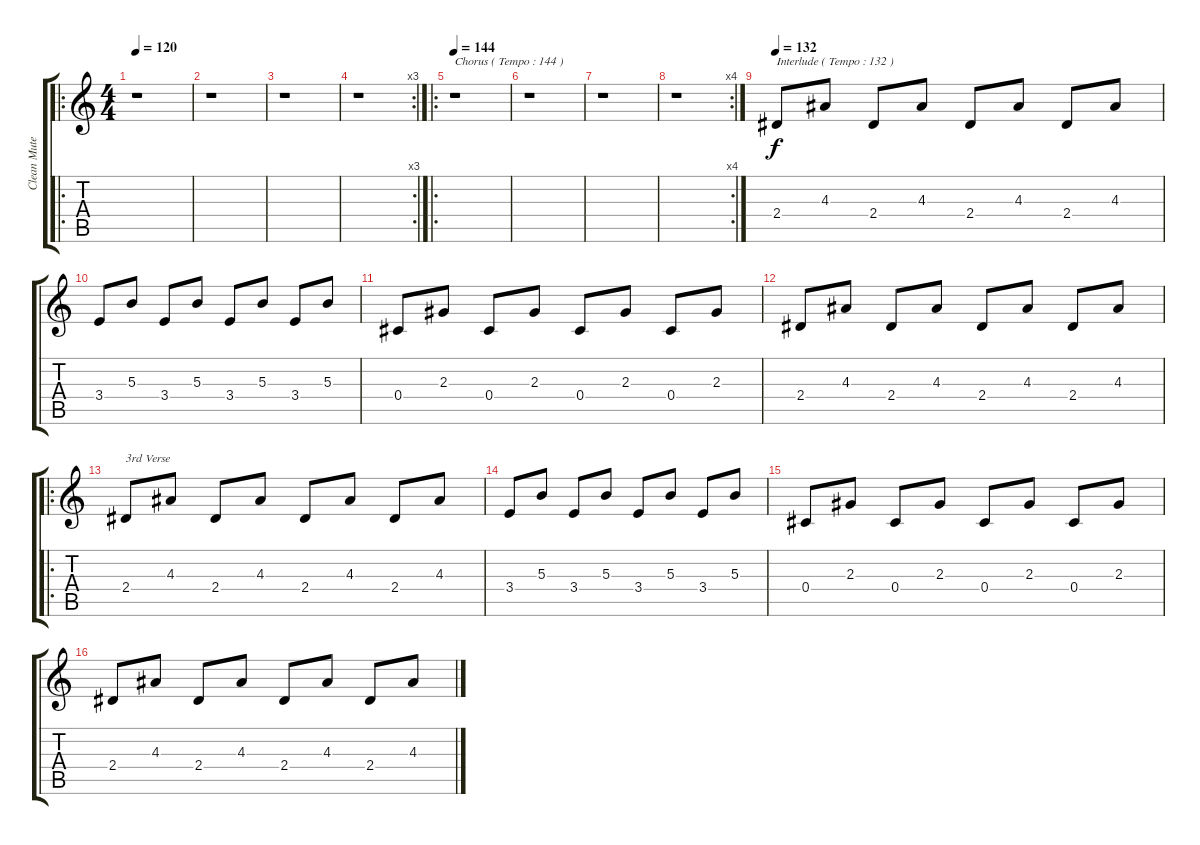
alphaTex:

\track ("Clean Muted" "Clean Mute") {instrument electricguitarmuted}
\staff {score tabs}
\tuning (Eb4 Bb3 Gb3 Db3 Ab2 Eb2) {hide}
\ro
\ts (4 4)
\tempo 120
\clef g2
\ks c
r.1{dy f} |
r.1 |
r.1 |
\rc 3
r.1 |
\ro
\tempo 144
r.1{txt "Chorus ( Tempo : 144 )"} |
r.1 |
r.1 |
\rc 4
r.1 |
\tempo 132
2.4.8{txt "Interlude ( Tempo : 132 )"} 4.3.8 2.4.8 4.3.8 2.4.8 4.3.8 2.4.8 4.3.8 |
3.4.8 5.3.8 3.4.8 5.3.8 3.4.8 5.3.8 3.4.8 5.3.8 |
0.4.8 2.3.8 0.4.8 2.3.8 0.4.8 2.3.8 0.4.8 2.3.8 |
2.4.8 4.3.8 2.4.8 4.3.8 2.4.8 4.3.8 2.4.8 4.3.8 |
\ro
2.4.8{txt "3rd Verse"} 4.3.8 2.4.8 4.3.8 2.4.8 4.3.8 2.4.8 4.3.8 |
3.4.8 5.3.8 3.4.8 5.3.8 3.4.8 5.3.8 3.4.8 5.3.8 |
0.4.8 2.3.8 0.4.8 2.3.8 0.4.8 2.3.8 0.4.8 2.3.8 |
2.4.8 4.3.8 2.4.8 4.3.8 2.4.8 4.3.8 2.4.8 4.3.8
